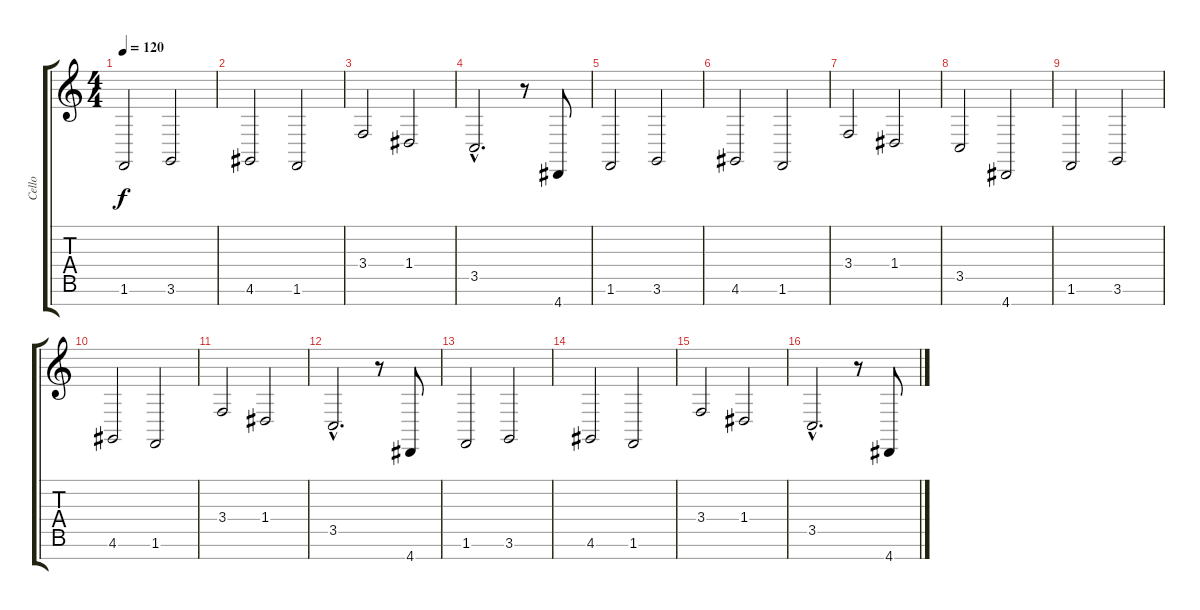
\track ("Cello" "Cello") {instrument cello}
\staff {score tabs}
\tuning (E4 B3 G3 D3 A2 E2 B1) {hide}
\ts (4 4)
\tempo 120
\clef g2
\ks c
1.6.2{dy f} 3.6.2 |
4.6.2 1.6.2 |
3.4.2 1.4.2 |
3.5{hac}.2{d} r.8 4.7.8 |
1.6.2 3.6.2 |
4.6.2 1.6.2 |
3.4.2 1.4.2 |
3.5.2 4.7.2 |
1.6.2 3.6.2 |
4.6.2 1.6.2 |
3.4.2 1.4.2 |
3.5{hac}.2{d} r.8 4.7.8 |
1.6.2 3.6.2 |
4.6.2 1.6.2 |
3.4.2 1.4.2 |
3.5{hac}.2{d} r.8 4.7.8
